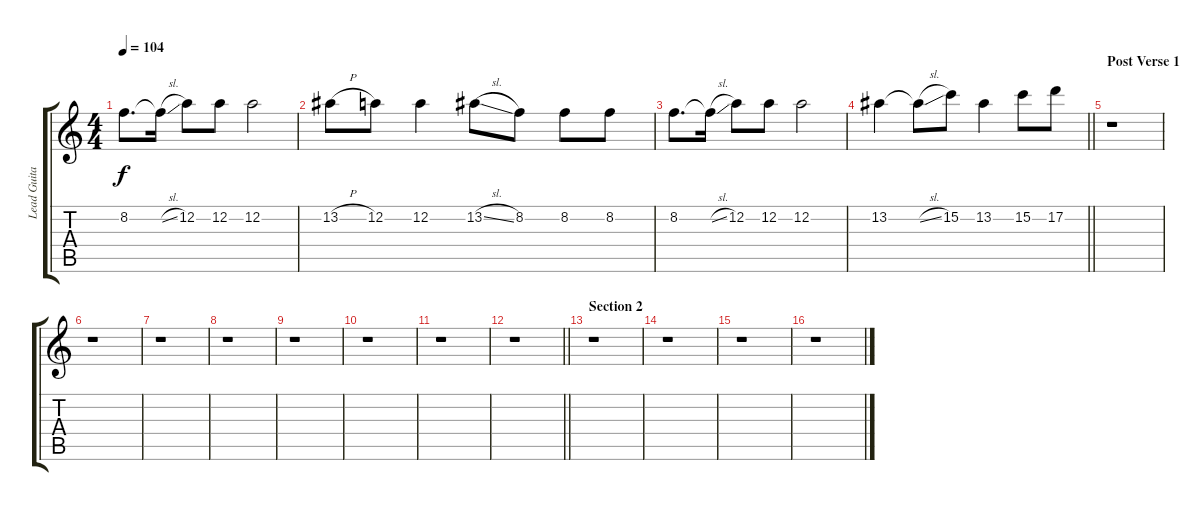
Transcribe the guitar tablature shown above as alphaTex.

\track ("Lead Guitar 2 (Distortion)" "Lead Guita") {instrument distortionguitar}
\staff {score tabs}
\tuning (D4 A3 F3 C3 G2 C2) {hide}
\ts (4 4)
\tempo 104
\clef g2
\ks c
8.2.8{d dy f} 8.2{sl t}.16 12.2.8 12.2.8 12.2.2 |
13.2{h}.8 12.2.8 12.2.4 13.2{sl}.8 8.2.8 8.2.8 8.2.8 |
8.2.8{d} 8.2{sl t}.16 12.2.8 12.2.8 12.2.2 |
\barLineRight lightlight
13.2.4 13.2{sl t}.8 15.2.8 13.2.4 15.2.8 17.2.8 |
\section ("" "Post Verse 1")
r.1 |
r.1 |
r.1 |
r.1 |
r.1 |
r.1 |
r.1 |
\barLineRight lightlight
r.1 |
\section ("" "Section 2")
r.1 |
r.1 |
r.1 |
r.1
